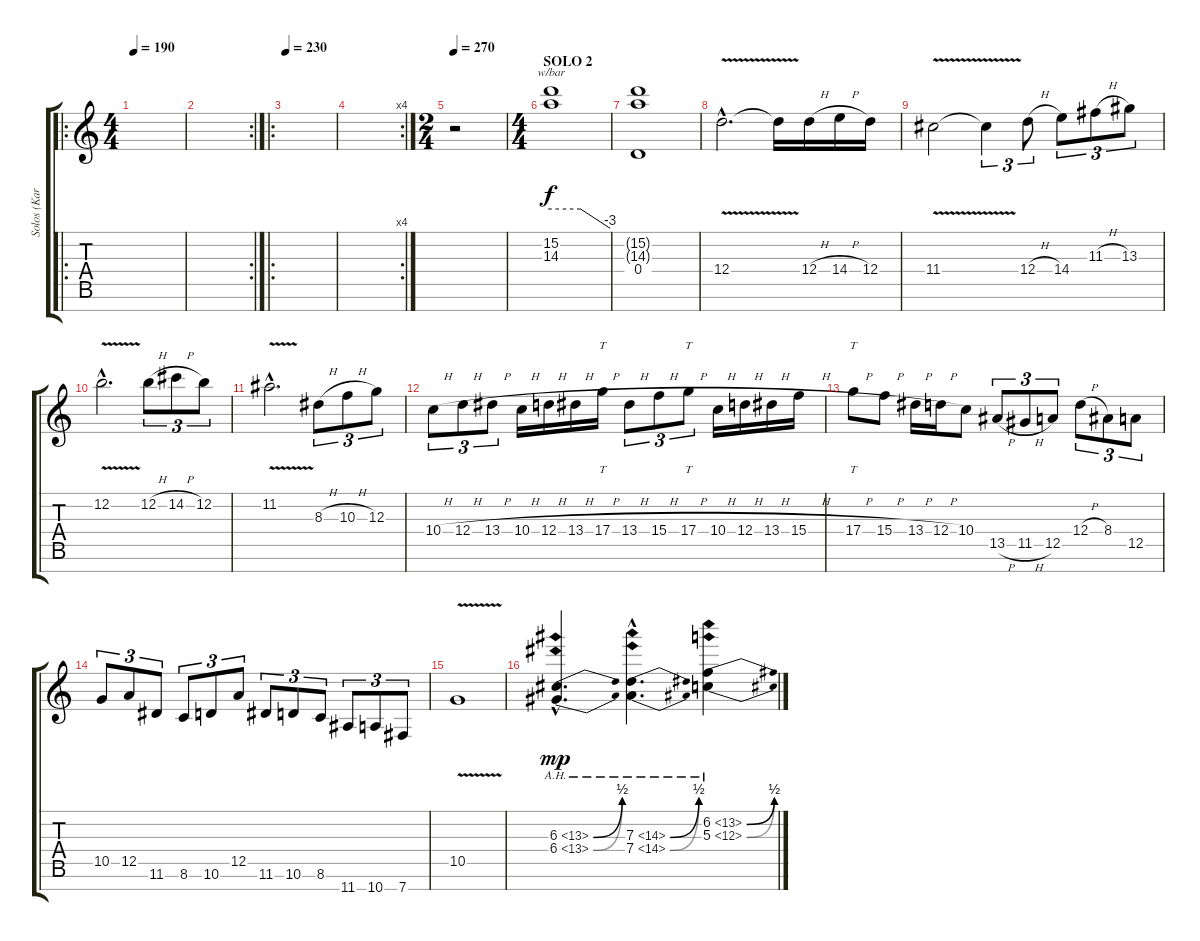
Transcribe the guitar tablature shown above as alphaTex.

\track ("Solos (Karlsson)" "Solos (Kar") {instrument distortionguitar}
\staff {score tabs}
\tuning (E4 B3 G3 D3 A2 E2 B1) {hide}
\ro
\ts (4 4)
\tempo 190
\clef g2
\ks c
|
\rc 2
|
\ro
\tempo 230
|
\rc 4
|
\ts (2 4)
\tempo 270
r.2 |
\ts (4 4)
\section ("" "SOLO 2")
(15.2 14.3).1{tbe (custom default 0 0 30 0 60 -12)} |
(15.2{t} 14.3{t} 0.4).1 |
12.4{v hac}.2{d} 12.4{t}.16 12.4{h}.16 14.4{h}.16 12.4.16 |
11.4{v}.2 11.4{t}.4{tu (3 2)} 12.4{h}.8{tu (3 2)} 14.4.8{tu (3 2)} 11.3{h}.8{tu (3 2)} 13.3.8{tu (3 2)} |
12.2{v hac}.2{d} 12.2{h}.8{tu (3 2)} 14.2{h}.8{tu (3 2)} 12.2.8{tu (3 2)} |
11.2{v hac}.2{d} 8.3{h}.8{tu (3 2)} 10.3{h}.8{tu (3 2)} 12.3.8{tu (3 2)} |
10.4{h}.8{tu (3 2)} 12.4{h}.8{tu (3 2)} 13.4{h}.8{tu (3 2)} 10.4{h}.16 12.4{h}.16 13.4{h}.16 17.4{h}.16{tt} 13.4{h}.8{tu (3 2)} 15.4{h}.8{tu (3 2)} 17.4{h}.8{tt tu (3 2)} 10.4{h}.16 12.4{h}.16 13.4{h}.16 15.4{h}.16 |
17.4{h}.8{tt} 15.4{h}.8 13.4{h}.16 12.4{h}.16 10.4.8 13.5{h}.8{tu (3 2)} 11.5{h}.8{tu (3 2)} 12.5.8{tu (3 2)} 12.4{h}.8{tu (3 2)} 8.4.8{tu (3 2)} 12.5.8{tu (3 2)} |
10.5.8{tu (3 2)} 12.5.8{tu (3 2)} 11.6.8{tu (3 2)} 8.6.8{tu (3 2)} 10.6.8{tu (3 2)} 12.5.8{tu (3 2)} 11.6.8{tu (3 2)} 10.6.8{tu (3 2)} 8.6.8{tu (3 2)} 11.7.8{tu (3 2)} 10.7.8{tu (3 2)} 7.7.8{tu (3 2)} |
10.5{v}.1 |
(6.3{be (bend 0 0 60 2) ah 7 hac} 6.4{be (bend 0 0 60 2) ah 7 hac}).4{d dy mp} (7.3{be (bend 0 0 60 2) ah 7 hac} 7.4{be (bend 0 0 60 2) ah 7 hac}).4{d} (6.2{be (bend 0 0 60 2) ah 7} 5.3{be (bend 0 0 60 2) ah 7}).4
